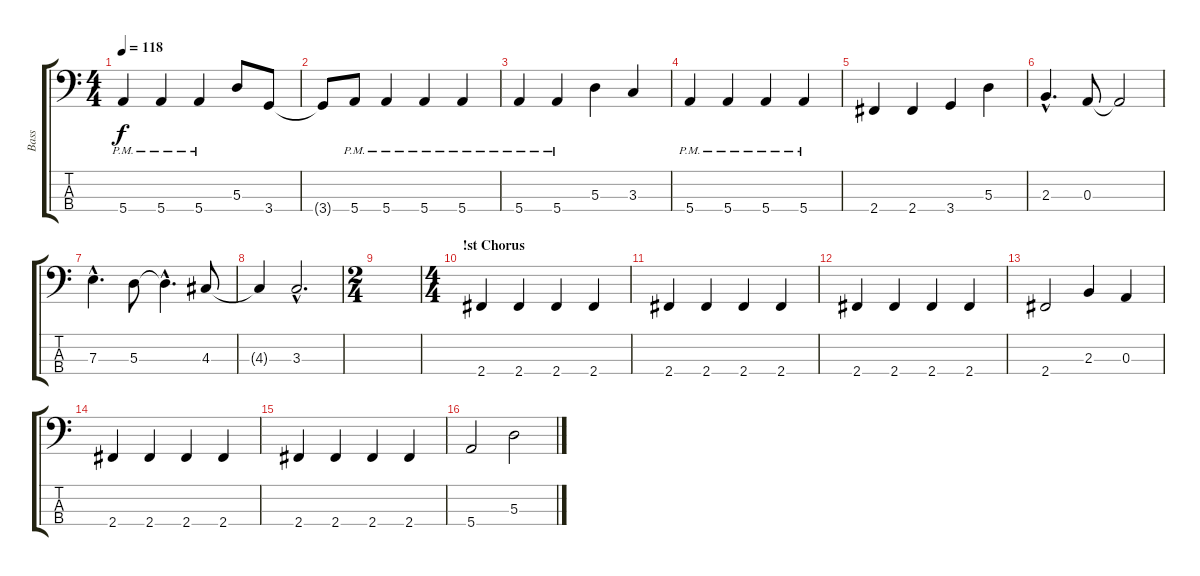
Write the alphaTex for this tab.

\track ("Bass" "Bass") {instrument electricbassfinger}
\staff {score tabs}
\tuning (G2 D2 A1 E1) {hide}
\ts (4 4)
\tempo 118
\clef f4
\ks c
5.4{pm}.4{dy f} 5.4{pm}.4 5.4{pm}.4 5.3.8 3.4.8 |
3.4{t}.8 5.4{pm}.8 5.4{pm}.4 5.4{pm}.4 5.4{pm}.4 |
5.4{pm}.4 5.4{pm}.4 5.3.4 3.3.4 |
5.4{pm}.4 5.4{pm}.4 5.4{pm}.4 5.4{pm}.4 |
2.4.4 2.4.4 3.4.4 5.3.4 |
2.3{hac}.4{d} 0.3.8 0.3{t}.2 |
7.3{hac}.4{d} 5.3.8 5.3{hac t}.4{d} 4.3.8 |
4.3{t}.4 3.3{hac}.2{d} |
\ts (2 4)
|
\ts (4 4)
\section ("" "!st Chorus")
2.4.4 2.4.4 2.4.4 2.4.4 |
2.4.4 2.4.4 2.4.4 2.4.4 |
2.4.4 2.4.4 2.4.4 2.4.4 |
2.4.2 2.3.4 0.3.4 |
2.4.4 2.4.4 2.4.4 2.4.4 |
2.4.4 2.4.4 2.4.4 2.4.4 |
5.4.2 5.3.2
